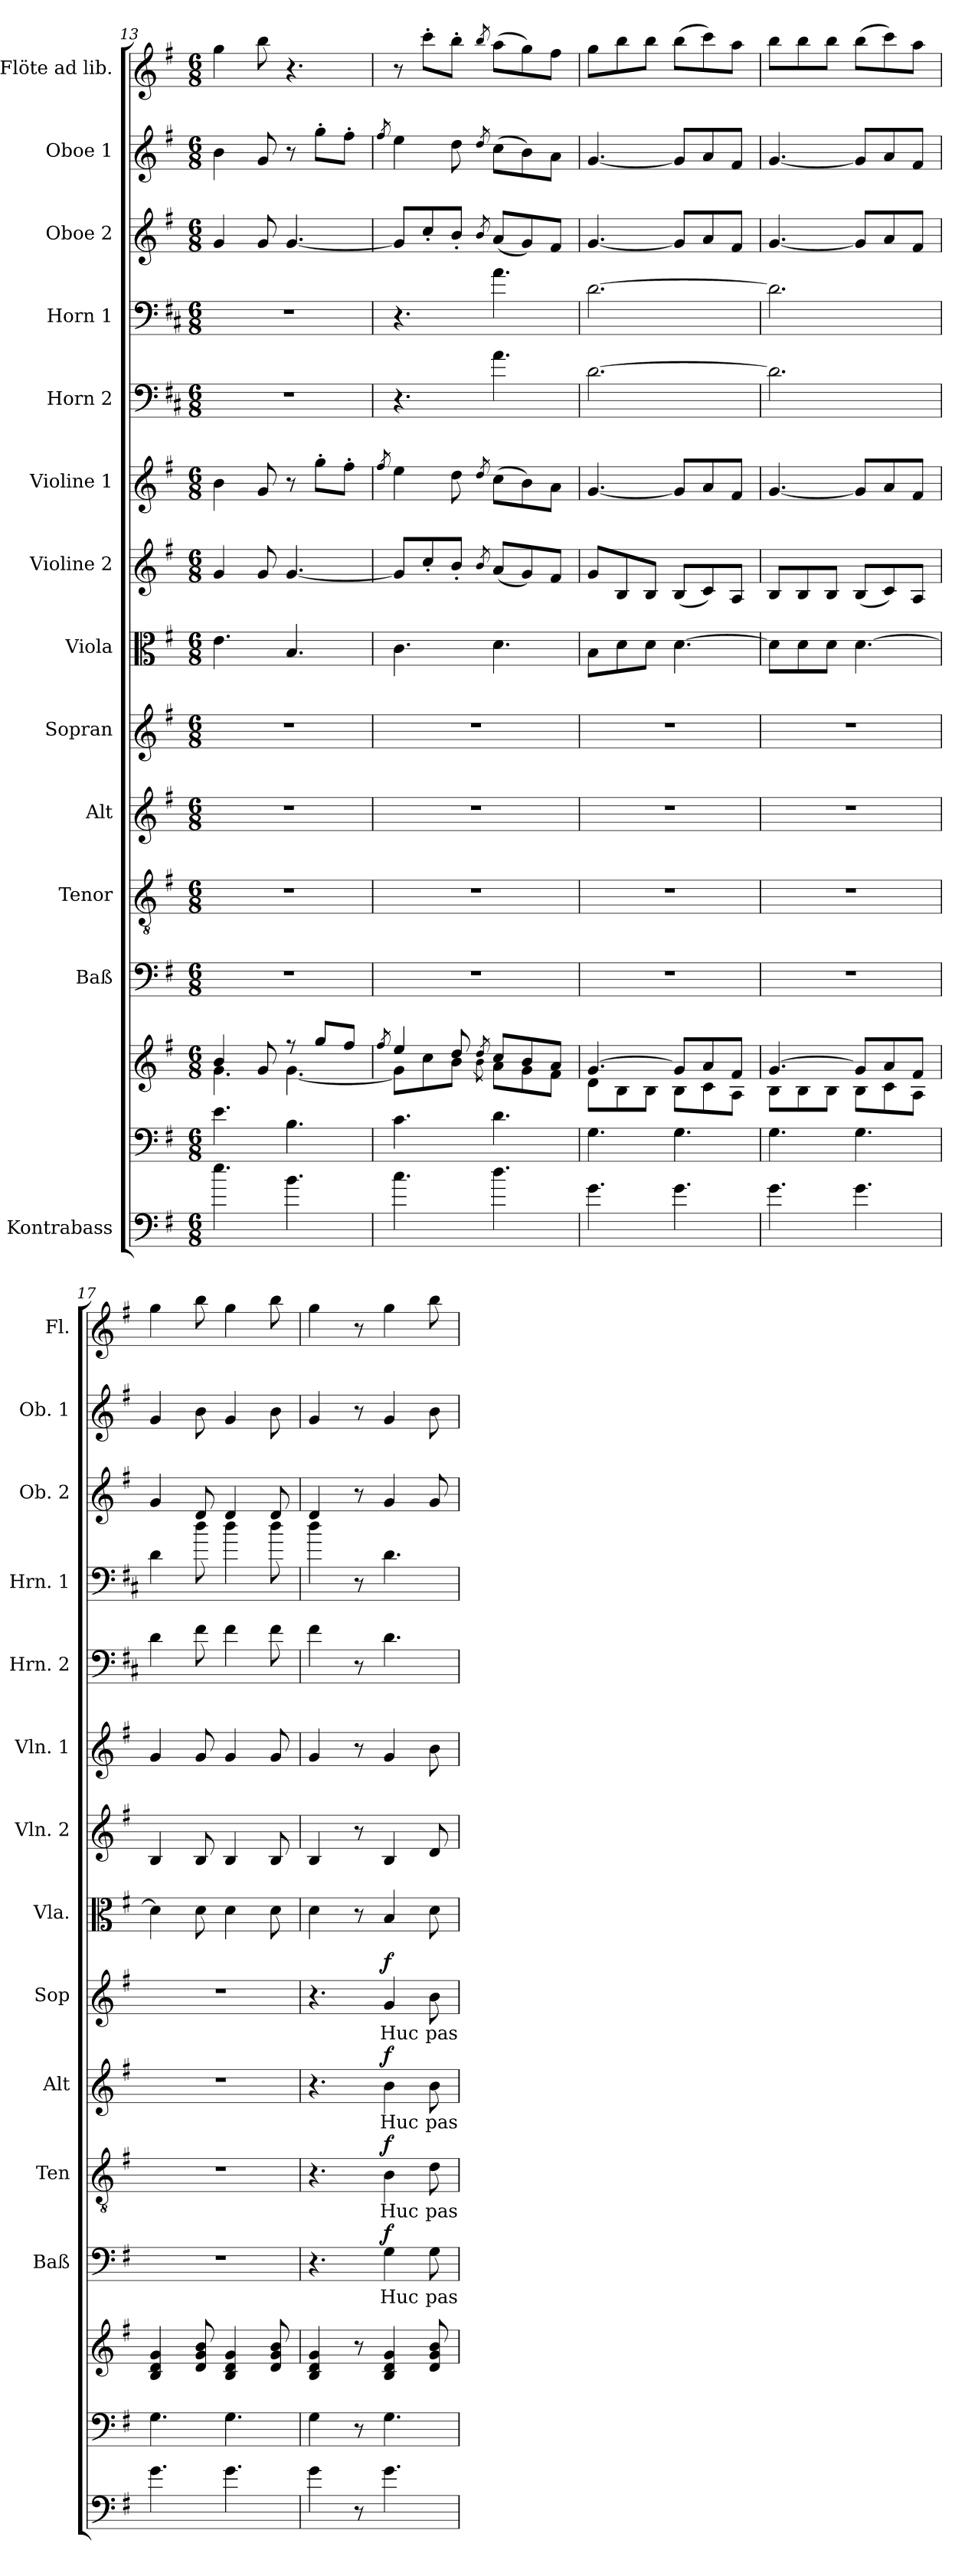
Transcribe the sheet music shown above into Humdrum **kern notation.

**kern	**kern	**kern	**kern	**text	**dynam	**kern	**text	**dynam	**kern	**text	**dynam	**kern	**text	**dynam	**kern	**kern	**kern	**kern	**kern	**kern	**kern	**kern
*part14	*part13	*part13	*part12	*part12	*part12	*part11	*part11	*part11	*part10	*part10	*part10	*part9	*part9	*part9	*part8	*part7	*part6	*part5	*part4	*part3	*part2	*part1
*staff15	*staff14	*staff13	*staff12	*staff12	*staff12	*staff11	*staff11	*staff11	*staff10	*staff10	*staff10	*staff9	*staff9	*staff9	*staff8	*staff7	*staff6	*staff5	*staff4	*staff3	*staff2	*staff1
*I"Kontrabass	*	*	*I"Baß	*	*	*I"Tenor	*	*	*I"Alt	*	*	*I"Sopran	*	*	*I"Viola	*I"Violine 2	*I"Violine 1	*I"Horn 2	*I"Horn 1	*I"Oboe 2	*I"Oboe 1	*I"Flöte ad lib.
*	*	*	*I'Baß	*	*	*I'Ten	*	*	*I'Alt	*	*	*I'Sop	*	*	*I'Vla.	*I'Vln. 2	*I'Vln. 1	*I'Hrn. 2	*I'Hrn. 1	*I'Ob. 2	*I'Ob. 1	*I'Fl.
!!LO:PB:g=z
*clefF4	*clefF4	*clefG2	*clefF4	*	*	*clefGv2	*	*	*clefG2	*	*	*clefG2	*	*	*clefC3	*clefG2	*clefG2	*clefF4	*clefF4	*clefG2	*clefG2	*clefG2
*ITrd7c12	*	*	*	*	*	*	*	*	*	*	*	*	*	*	*	*	*	*ITrd4c7	*ITrd4c7	*	*	*
*k[f#]	*k[f#]	*k[f#]	*k[f#]	*	*	*k[f#]	*	*	*k[f#]	*	*	*k[f#]	*	*	*k[f#]	*k[f#]	*k[f#]	*k[f#]	*k[f#]	*k[f#]	*k[f#]	*k[f#]
*G:	*G:	*G:	*G:	*	*	*G:	*	*	*G:	*	*	*G:	*	*	*G:	*G:	*G:	*G:	*G:	*G:	*G:	*G:
*M6/8	*M6/8	*M6/8	*M6/8	*	*	*M6/8	*	*	*M6/8	*	*	*M6/8	*	*	*M6/8	*M6/8	*M6/8	*M6/8	*M6/8	*M6/8	*M6/8	*M6/8
=13	=13	=13	=13	=13	=13	=13	=13	=13	=13	=13	=13	=13	=13	=13	=13	=13	=13	=13	=13	=13	=13	=13
*	*	*^	*	*	*	*	*	*	*	*	*	*	*	*	*	*	*	*	*	*	*	*
4.e\	4.e\	4b/	4.g\	2.r	.	.	2.r	.	.	2.r	.	.	2.r	.	.	4.e\	4g/	4b\	2.r	2.r	4g/	4b\	4gg\
.	.	8g/	.	.	.	.	.	.	.	.	.	.	.	.	.	.	8g/	8g/	.	.	8g/	8g/	8bb\
4.B\	4.B\	8ree	[<4.g\	.	.	.	.	.	.	.	.	.	.	.	.	4.B/	[4.g/	8r	.	.	[4.g/	8r	4.r
.	.	8gg/L	.	.	.	.	.	.	.	.	.	.	.	.	.	.	.	8gg'>\L	.	.	.	8gg'>\L	.
.	.	8ff#/J	.	.	.	.	.	.	.	.	.	.	.	.	.	.	.	8ff#'>\J	.	.	.	8ff#'>\J	.
=14	=14	=14	=14	=14	=14	=14	=14	=14	=14	=14	=14	=14	=14	=14	=14	=14	=14	=14	=14	=14	=14	=14	=14
.	.	8qff#/	.	.	.	.	.	.	.	.	.	.	.	.	.	.	.	8qff#/	.	.	.	8qff#/	.
4.c\	4.c\	4ee/	8g\L]	2.r	.	.	2.r	.	.	2.r	.	.	2.r	.	.	4.c\	8g/L]	4ee\	4.r	4.r	8g/L]	4ee\	8r
.	.	.	8cc\	.	.	.	.	.	.	.	.	.	.	.	.	.	8cc'</	.	.	.	8cc'</	.	8ccc'>\L
.	.	8dd/	8b\J	.	.	.	.	.	.	.	.	.	.	.	.	.	8b'</J	8dd\	.	.	8b'</J	8dd\	8bb'>\J
.	.	8qdd/	8qb\	.	.	.	.	.	.	.	.	.	.	.	.	.	8qb/	8qdd/	.	.	8qb/	8qdd/	8qbb/
4.d\	4.d\	8cc/L	8a\L	.	.	.	.	.	.	.	.	.	.	.	.	4.d\	(<8a/L	(>8cc\L	4.d\	4.d\	(<8a/L	(>8cc\L	(>8aa\L
.	.	8b/	8g\	.	.	.	.	.	.	.	.	.	.	.	.	.	8g/)	8b\)	.	.	8g/)	8b\)	8gg\)
.	.	8a/J	8f#\J	.	.	.	.	.	.	.	.	.	.	.	.	.	8f#/J	8a\J	.	.	8f#/J	8a\J	8ff#\J
=15	=15	=15	=15	=15	=15	=15	=15	=15	=15	=15	=15	=15	=15	=15	=15	=15	=15	=15	=15	=15	=15	=15	=15
4.G\	4.G\	[>4.g/	8d\L	2.r	.	.	2.r	.	.	2.r	.	.	2.r	.	.	8B\L	8g/L	[4.g/	[2.G\	[2.G\	[4.g/	[4.g/	8gg\L
.	.	.	8B\	.	.	.	.	.	.	.	.	.	.	.	.	8d\	8B/	.	.	.	.	.	8bb\
.	.	.	8B\J	.	.	.	.	.	.	.	.	.	.	.	.	8d\J	8B/J	.	.	.	.	.	8bb\J
4.G\	4.G\	8g/L]	8B\L	.	.	.	.	.	.	.	.	.	.	.	.	[4.d\	(<8B/L	8g/L]	.	.	8g/L]	8g/L]	(>8bb\L
.	.	8a/	8c\	.	.	.	.	.	.	.	.	.	.	.	.	.	8c/)	8a/	.	.	8a/	8a/	8ccc\)
.	.	8f#/J	8A\J	.	.	.	.	.	.	.	.	.	.	.	.	.	8A/J	8f#/J	.	.	8f#/J	8f#/J	8aa\J
=16	=16	=16	=16	=16	=16	=16	=16	=16	=16	=16	=16	=16	=16	=16	=16	=16	=16	=16	=16	=16	=16	=16	=16
4.G\	4.G\	[>4.g/	8B\L	2.r	.	.	2.r	.	.	2.r	.	.	2.r	.	.	8d\L]	8B/L	[4.g/	2.G\]	2.G\]	[4.g/	[4.g/	8bb\L
.	.	.	8B\	.	.	.	.	.	.	.	.	.	.	.	.	8d\	8B/	.	.	.	.	.	8bb\
.	.	.	8B\J	.	.	.	.	.	.	.	.	.	.	.	.	8d\J	8B/J	.	.	.	.	.	8bb\J
4.G\	4.G\	8g/L]	8B\L	.	.	.	.	.	.	.	.	.	.	.	.	[4.d\	(<8B/L	8g/L]	.	.	8g/L]	8g/L]	(>8bb\L
.	.	8a/	8c\	.	.	.	.	.	.	.	.	.	.	.	.	.	8c/)	8a/	.	.	8a/	8a/	8ccc\)
.	.	8f#/J	8A\J	.	.	.	.	.	.	.	.	.	.	.	.	.	8A/J	8f#/J	.	.	8f#/J	8f#/J	8aa\J
*	*	*v	*v	*	*	*	*	*	*	*	*	*	*	*	*	*	*	*	*	*	*	*	*
=17	=17	=17	=17	=17	=17	=17	=17	=17	=17	=17	=17	=17	=17	=17	=17	=17	=17	=17	=17	=17	=17	=17
4.G\	4.G\	4B/ 4d/ 4g/	2.r	.	.	2.r	.	.	2.r	.	.	2.r	.	.	4d\]	4B/	4g/	4G\	4G\	4g/	4g/	4gg\
.	.	8d/ 8g/ 8b/	.	.	.	.	.	.	.	.	.	.	.	.	8d\	8B/	8g/	8B\	8g\	8d/	8b\	8bb\
4.G\	4.G\	4B/ 4d/ 4g/	.	.	.	.	.	.	.	.	.	.	.	.	4d\	4B/	4g/	4B\	4g\	4d/	4g/	4gg\
.	.	8d/ 8g/ 8b/	.	.	.	.	.	.	.	.	.	.	.	.	8d\	8B/	8g/	8B\	8g\	8d/	8b\	8bb\
=18	=18	=18	=18	=18	=18	=18	=18	=18	=18	=18	=18	=18	=18	=18	=18	=18	=18	=18	=18	=18	=18	=18
4G\	4G\	4B/ 4d/ 4g/	4.r	.	.	4.r	.	.	4.r	.	.	4.r	.	.	4d\	4B/	4g/	4B\	4g\	4d/	4g/	4gg\
8r	8r	8r	.	.	.	.	.	.	.	.	.	.	.	.	8r	8r	8r	8r	8r	8r	8r	8r
!	!	!	!	!LO:LY:b	!LO:DY:a	!	!LO:LY:b	!LO:DY:a	!	!LO:LY:b	!LO:DY:a	!	!LO:LY:b	!LO:DY:a	!	!	!	!	!	!	!	!
4.G\	4.G\	4B/ 4d/ 4g/	4G\	Huc	f	4B\	Huc	f	4b\	Huc	f	4g/	Huc	f	4B/	4B/	4g/	4.G\	4.G\	4g/	4g/	4gg\
!	!	!	!	!LO:LY:b	!	!	!LO:LY:b	!	!	!LO:LY:b	!	!	!LO:LY:b	!	!	!	!	!	!	!	!	!
.	.	8d/ 8g/ 8b/	8G\	pas-	.	8d\	pas-	.	8b\	pas-	.	8b\	pas-	.	8d\	8d/	8b\	.	.	8g/	8b\	8bb\
=	=	=	=	=	=	=	=	=	=	=	=	=	=	=	=	=	=	=	=	=	=	=
*-	*-	*-	*-	*-	*-	*-	*-	*-	*-	*-	*-	*-	*-	*-	*-	*-	*-	*-	*-	*-	*-	*-
